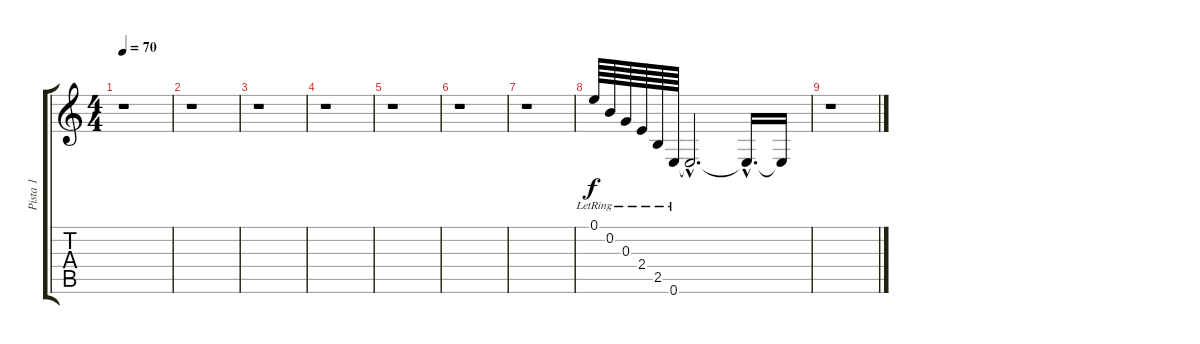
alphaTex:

\track ("Pista 1" "Pista 1") {instrument distortionguitar}
\staff {score tabs}
\tuning (E4 B3 G3 D3 A2 E2) {hide}
\ts (4 4)
\tempo 70
\clef g2
\ks c
r.1{dy f} |
r.1 |
r.1 |
r.1 |
r.1 |
r.1 |
r.1 |
0.1{lr}.64 0.2{lr}.64 0.3{lr}.64 2.4{lr}.64 2.5{lr}.64 0.6{lr}.64 0.6{hac t}.2{d} 0.6{hac t}.16{d} 0.6{t}.16 |
r.1
